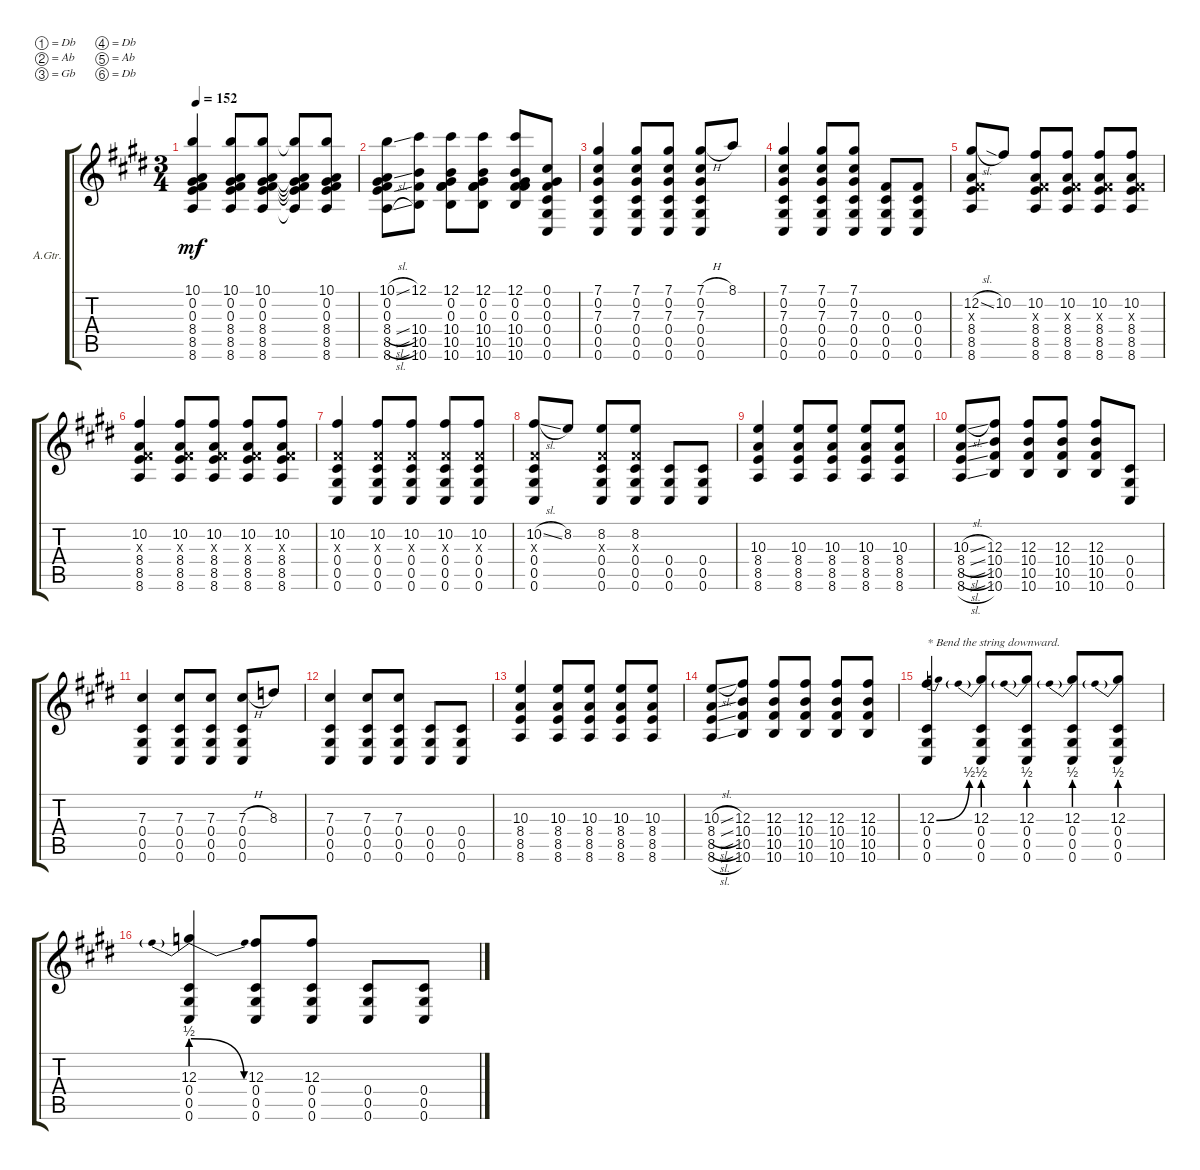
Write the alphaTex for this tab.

\defaultSystemsLayout 4
\bracketExtendMode groupsimilarinstruments
\firstSystemTrackNameOrientation horizontal
\otherSystemsTrackNameOrientation horizontal
\track ("Acoustic Guitar" "A.Gtr.") {instrument acousticguitarsteel}
\staff {score tabs}
\tuning (Db4 Ab3 Gb3 Db3 Ab2 Db2)
\ts (3 4)
\tempo 152
\clef g2
\ks c#minor
(8.6 8.5 8.4 0.3 0.2 10.1).4{dy mf} (10.1 0.2 0.3 8.4 8.5 8.6).8 (8.6 8.5 8.4 0.3 0.2 10.1).8 (10.1{t} 0.2{t} 0.3{t} 8.4{t} 8.5{t} 8.6{t}).8 (8.6 8.5 8.4 0.3 0.2 10.1).8 |
(10.1{sl} 0.2 0.3 8.4{sl} 8.5{sl} 8.6{sl}).8 (12.1 10.4 10.5 10.6).8 (12.1 0.2 0.3 10.4 10.5 10.6).8 (10.6 10.5 10.4 0.3 0.2 12.1).8 (12.1 0.2 0.3 10.4 10.5 10.6).8 (0.1 0.2 0.3 0.4 0.5 0.6).8 |
(0.6 0.5 0.4 7.3 0.2 7.1).4 (7.1 0.2 7.3 0.4 0.5 0.6).8 (0.6 0.5 0.4 7.3 0.2 7.1).8 (7.1{h} 0.2 7.3 0.4 0.5 0.6).8 8.1.8 |
(7.1 0.2 7.3 0.4 0.5 0.6).4 (0.6 0.5 0.4 7.3 0.2 7.1).8 (7.1 0.2 7.3 0.4 0.5 0.6).8 (0.6 0.5 0.4 0.3).8 (0.3 0.4 0.5 0.6).8 |
(8.6 8.5 8.4 0.3{x} 12.2{sl}).8 10.2.8 (10.2 0.3{x} 8.4 8.5 8.6).8 (8.6 8.5 8.4 0.3{x} 10.2).8 (10.2 0.3{x} 8.4 8.5 8.6).8 (8.6 8.5 8.4 0.3{x} 10.2).8 |
\scale
0.398124 (10.2 0.3{x} 8.4 8.5 8.6).4 (8.6 8.5 8.4 0.3{x} 10.2).8 (10.2 0.3{x} 8.4 8.5 8.6).8 (8.6 8.5 8.4 0.3{x} 10.2).8 (10.2 0.3{x} 8.4 8.5 8.6).8 |
\scale
0.301949 (0.6 0.5 0.4 0.3{x} 10.2).4 (10.2 0.3{x} 0.4 0.5 0.6).8 (0.6 0.5 0.4 0.3{x} 10.2).8 (10.2 0.3{x} 0.4 0.5 0.6).8 (0.6 0.5 0.4 0.3{x} 10.2).8 |
\scale
0.3 (0.6 0.5 0.4 0.3{x} 10.2{sl}).8 8.2.8 (8.2 0.3{x} 0.4 0.5 0.6).8 (0.6 0.5 0.4 0.3{x} 8.2).8 (0.4 0.5 0.6).8 (0.6 0.5 0.4).8 |
\scale
0.388135 (8.6 8.5 8.4 10.3).4 (10.3 8.4 8.5 8.6).8 (8.6 8.5 8.4 10.3).8 (10.3 8.4 8.5 8.6).8 (8.6 8.5 8.4 10.3).8 |
\scale
0.304286 (8.6{sl} 8.5{sl} 8.4{sl} 10.3{sl}).8 (10.6 10.5 10.4 12.3).8 (12.3 10.4 10.5 10.6).8 (10.6 10.5 10.4 12.3).8 (12.3 10.4 10.5 10.6).8 (0.6 0.5 0.4).8 |
\scale
0.307511 (7.3 0.4 0.5 0.6).4 (0.6 0.5 0.4 7.3).8 (7.3 0.4 0.5 0.6).8 (0.6 0.5 0.4 7.3{h}).8 8.3.8 |
\scale
0.385281 (7.3 0.4 0.5 0.6).4 (0.6 0.5 0.4 7.3).8 (7.3 0.4 0.5 0.6).8 (0.6 0.5 0.4).8 (0.4 0.5 0.6).8 |
\scale
0.314829 (8.6 8.5 8.4 10.3).4 (10.3 8.4 8.5 8.6).8 (8.6 8.5 8.4 10.3).8 (10.3 8.4 8.5 8.6).8 (8.6 8.5 8.4 10.3).8 |
\scale
0.3 (8.6{sl} 8.5{sl} 8.4{sl} 10.3{sl}).8 (10.6 10.5 10.4 12.3).8 (12.3 10.4 10.5 10.6).8 (10.6 10.5 10.4 12.3).8 (12.3 10.4 10.5 10.6).8 (12.3 10.4 10.5 10.6).8 |
(12.3{be (bend 0 0 15 2)} 0.4 0.5 0.6).4{txt "* Bend the string downward."} (12.3{be (prebend 0 2 60 2)} 0.4 0.5 0.6).8 (12.3{be (prebend 0 2 60 2)} 0.6 0.5 0.4).8 (12.3{be (prebend 0 2 60 2)} 0.4 0.5 0.6).8 (12.3{be (prebend 0 2 60 2)} 0.6 0.5 0.4).8 |
(12.3{be (prebendrelease 0 2 15 0)} 0.4 0.5 0.6).4 (12.3 0.6 0.5 0.4).8 (12.3 0.4 0.5 0.6).8 (0.6 0.5 0.4).8 (0.4 0.5 0.6).8
